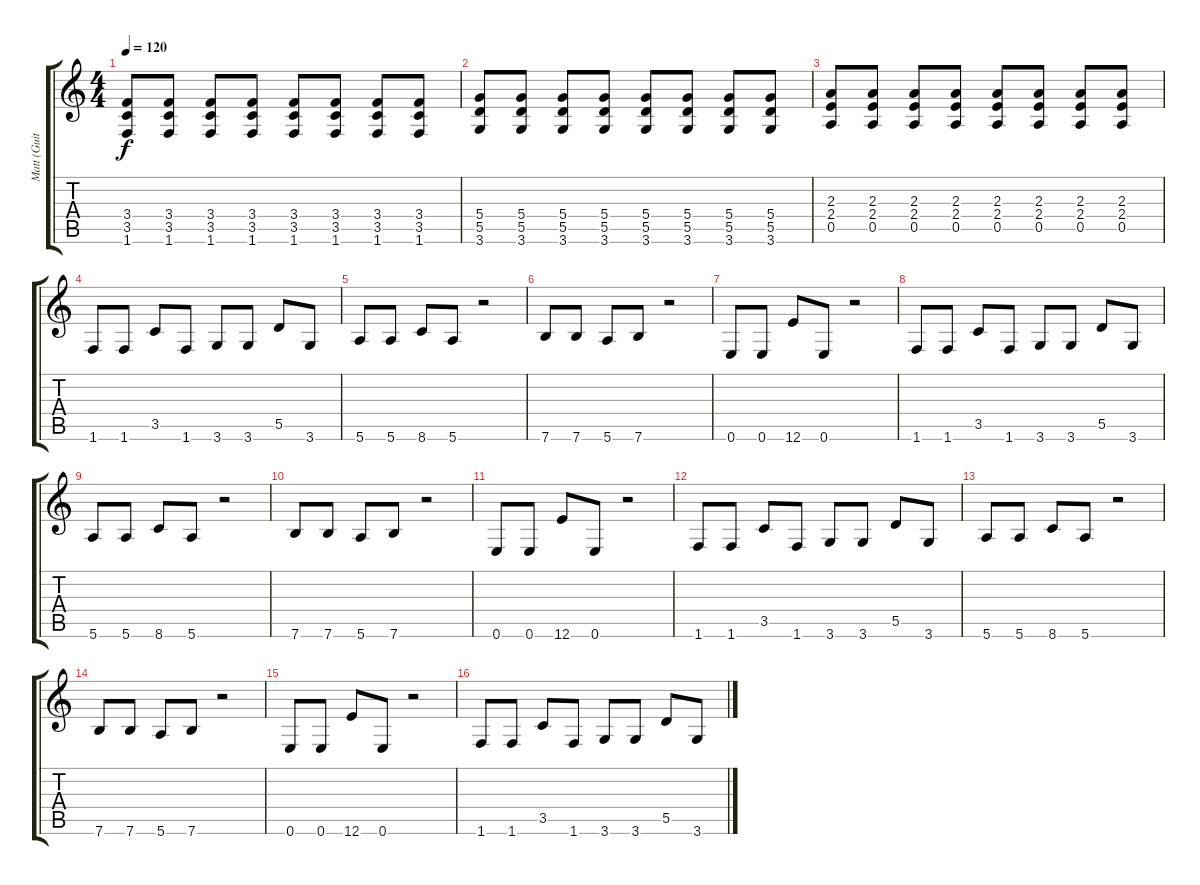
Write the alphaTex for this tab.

\track ("Matt (Guitar2)" "Matt (Guit") {instrument distortionguitar}
\staff {score tabs}
\tuning (E4 B3 G3 D3 A2 E2) {hide}
\ts (4 4)
\tempo 120
\clef g2
\ks c
(3.4 3.5 1.6).8{dy f} (3.4 3.5 1.6).8 (3.4 3.5 1.6).8 (3.4 3.5 1.6).8 (3.4 3.5 1.6).8 (3.4 3.5 1.6).8 (3.4 3.5 1.6).8 (3.4 3.5 1.6).8 |
(5.4 5.5 3.6).8 (5.4 5.5 3.6).8 (5.4 5.5 3.6).8 (5.4 5.5 3.6).8 (5.4 5.5 3.6).8 (5.4 5.5 3.6).8 (5.4 5.5 3.6).8 (5.4 5.5 3.6).8 |
(2.3 2.4 0.5).8 (2.3 2.4 0.5).8 (2.3 2.4 0.5).8 (2.3 2.4 0.5).8 (2.3 2.4 0.5).8 (2.3 2.4 0.5).8 (2.3 2.4 0.5).8 (2.3 2.4 0.5).8 |
1.6.8 1.6.8 3.5.8 1.6.8 3.6.8 3.6.8 5.5.8 3.6.8 |
5.6.8{volume 14 balance 8} 5.6.8 8.6.8 5.6.8 r.2 |
7.6.8 7.6.8 5.6.8 7.6.8 r.2 |
0.6.8 0.6.8 12.6.8 0.6.8 r.2 |
1.6.8 1.6.8 3.5.8 1.6.8 3.6.8 3.6.8 5.5.8 3.6.8 |
5.6.8{volume 14 balance 8} 5.6.8 8.6.8 5.6.8 r.2 |
7.6.8 7.6.8 5.6.8 7.6.8 r.2 |
0.6.8 0.6.8 12.6.8 0.6.8 r.2 |
1.6.8 1.6.8 3.5.8 1.6.8 3.6.8 3.6.8 5.5.8 3.6.8 |
5.6.8{volume 14 balance 8} 5.6.8 8.6.8 5.6.8 r.2 |
7.6.8 7.6.8 5.6.8 7.6.8 r.2 |
0.6.8 0.6.8 12.6.8 0.6.8 r.2 |
1.6.8 1.6.8 3.5.8 1.6.8 3.6.8 3.6.8 5.5.8 3.6.8
